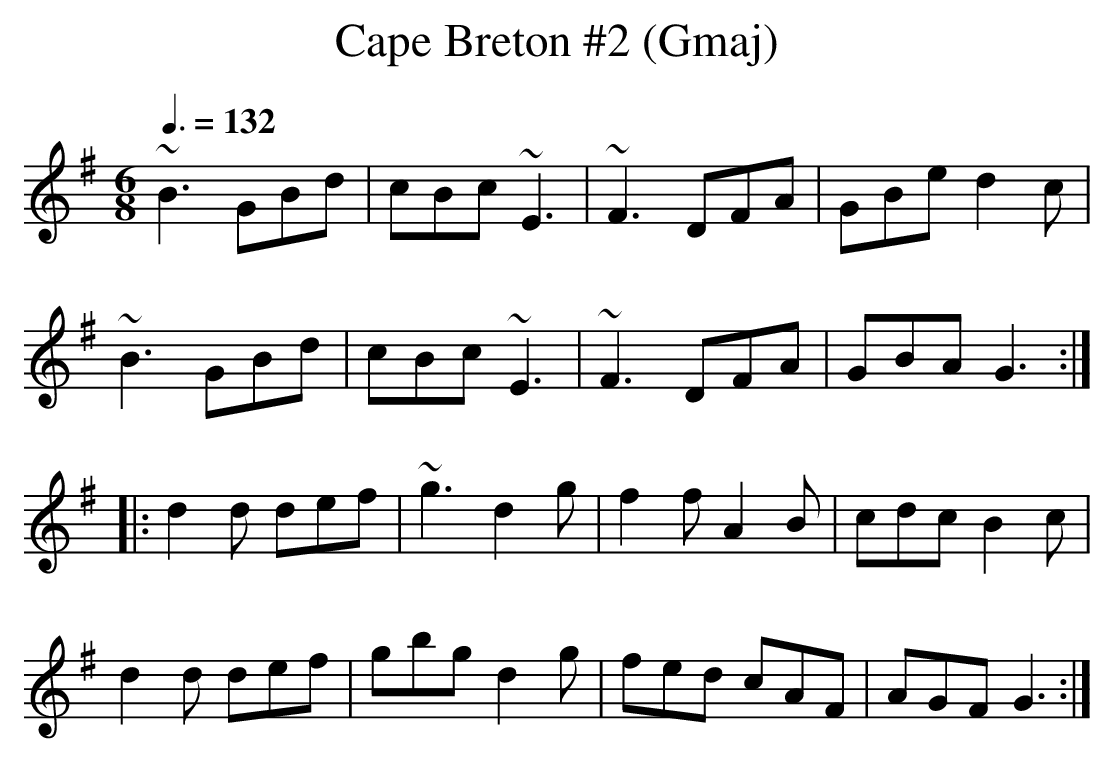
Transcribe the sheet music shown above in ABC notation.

X:1
T:Cape Breton #2 (Gmaj)
Q:3/8=132
M:6/8
L:1/8
K:Gmaj
~B3 GBd|cBc ~E3|~F3 DFA|GBe d2c|
~B3 GBd|cBc ~E3|~F3 DFA|GBA G3:|
|:d2d def|~g3 d2g|f2f A2B|cdc B2c|
d2d def|gbg d2 g|fed cAF|AGF G3:|
